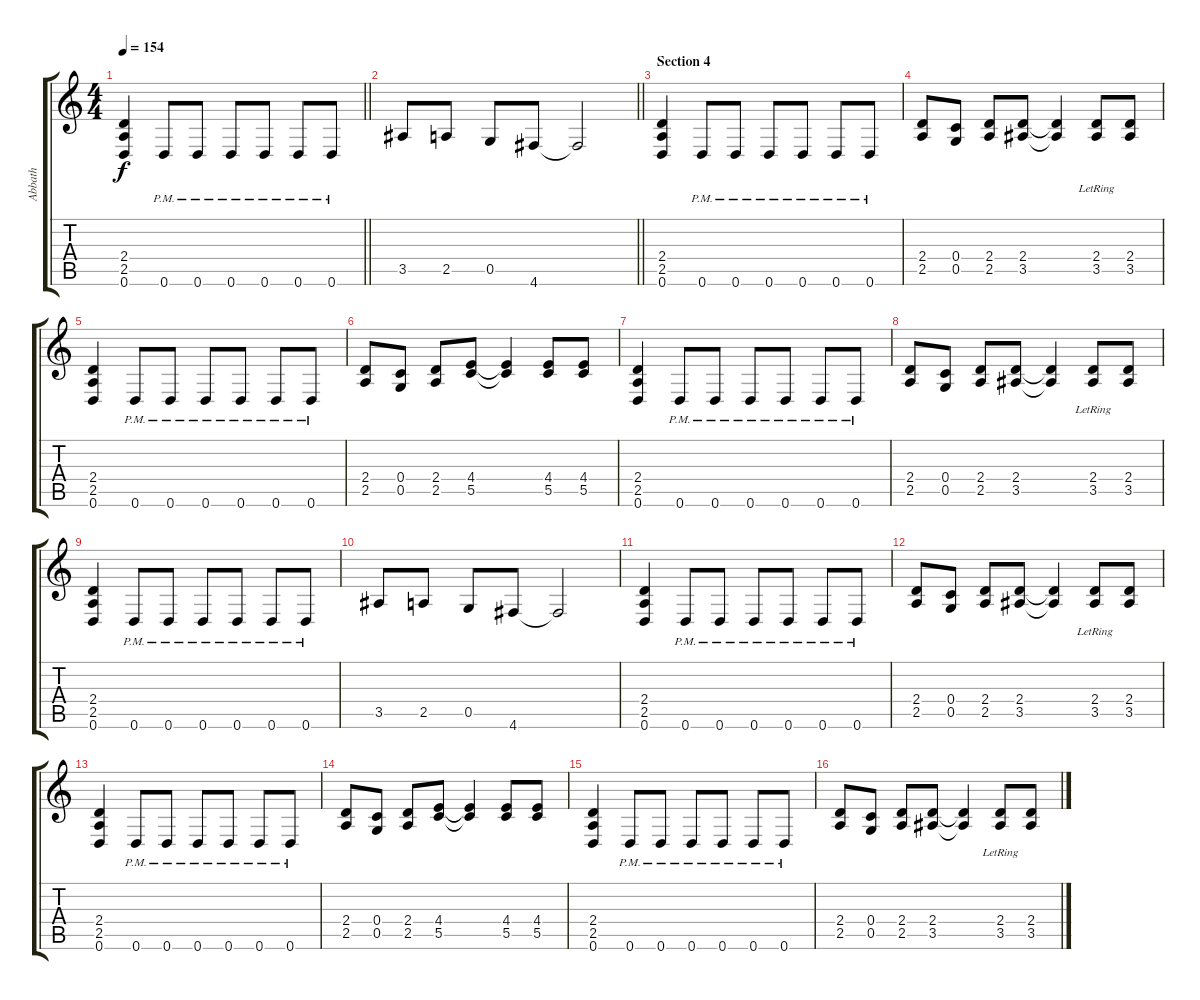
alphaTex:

\track ("Abbath" "Abbath") {instrument distortionguitar}
\staff {score tabs}
\tuning (D4 A3 F3 C3 G2 D2) {hide}
\ts (4 4)
\tempo 154
\clef g2
\barLineRight lightlight
\ks c
(2.4 2.5 0.6).4{dy f} 0.6{pm}.8 0.6{pm}.8 0.6{pm}.8 0.6{pm}.8 0.6{pm}.8 0.6{pm}.8 |
\barLineRight lightlight
3.5.8 2.5.8 0.5.8 4.6.8 4.6{t}.2 |
\section ("" "Section 4")
(2.4 2.5 0.6).4 0.6{pm}.8 0.6{pm}.8 0.6{pm}.8 0.6{pm}.8 0.6{pm}.8 0.6{pm}.8 |
(2.4 2.5).8 (0.4 0.5).8 (2.4 2.5).8 (2.4 3.5).8 (2.4{t} 3.5{t}).4 (2.4{lr} 3.5{lr}).8 (2.4 3.5).8 |
(2.4 2.5 0.6).4 0.6{pm}.8 0.6{pm}.8 0.6{pm}.8 0.6{pm}.8 0.6{pm}.8 0.6{pm}.8 |
(2.4 2.5).8 (0.4 0.5).8 (2.4 2.5).8 (4.4 5.5).8 (4.4{t} 5.5{t}).4 (4.4 5.5).8 (4.4 5.5).8 |
(2.4 2.5 0.6).4 0.6{pm}.8 0.6{pm}.8 0.6{pm}.8 0.6{pm}.8 0.6{pm}.8 0.6{pm}.8 |
(2.4 2.5).8 (0.4 0.5).8 (2.4 2.5).8 (2.4 3.5).8 (2.4{t} 3.5{t}).4 (2.4{lr} 3.5{lr}).8 (2.4 3.5).8 |
(2.4 2.5 0.6).4 0.6{pm}.8 0.6{pm}.8 0.6{pm}.8 0.6{pm}.8 0.6{pm}.8 0.6{pm}.8 |
3.5.8 2.5.8 0.5.8 4.6.8 4.6{t}.2 |
(2.4 2.5 0.6).4 0.6{pm}.8 0.6{pm}.8 0.6{pm}.8 0.6{pm}.8 0.6{pm}.8 0.6{pm}.8 |
(2.4 2.5).8 (0.4 0.5).8 (2.4 2.5).8 (2.4 3.5).8 (2.4{t} 3.5{t}).4 (2.4{lr} 3.5{lr}).8 (2.4 3.5).8 |
(2.4 2.5 0.6).4 0.6{pm}.8 0.6{pm}.8 0.6{pm}.8 0.6{pm}.8 0.6{pm}.8 0.6{pm}.8 |
(2.4 2.5).8 (0.4 0.5).8 (2.4 2.5).8 (4.4 5.5).8 (4.4{t} 5.5{t}).4 (4.4 5.5).8 (4.4 5.5).8 |
(2.4 2.5 0.6).4 0.6{pm}.8 0.6{pm}.8 0.6{pm}.8 0.6{pm}.8 0.6{pm}.8 0.6{pm}.8 |
(2.4 2.5).8 (0.4 0.5).8 (2.4 2.5).8 (2.4 3.5).8 (2.4{t} 3.5{t}).4 (2.4{lr} 3.5{lr}).8 (2.4 3.5).8
